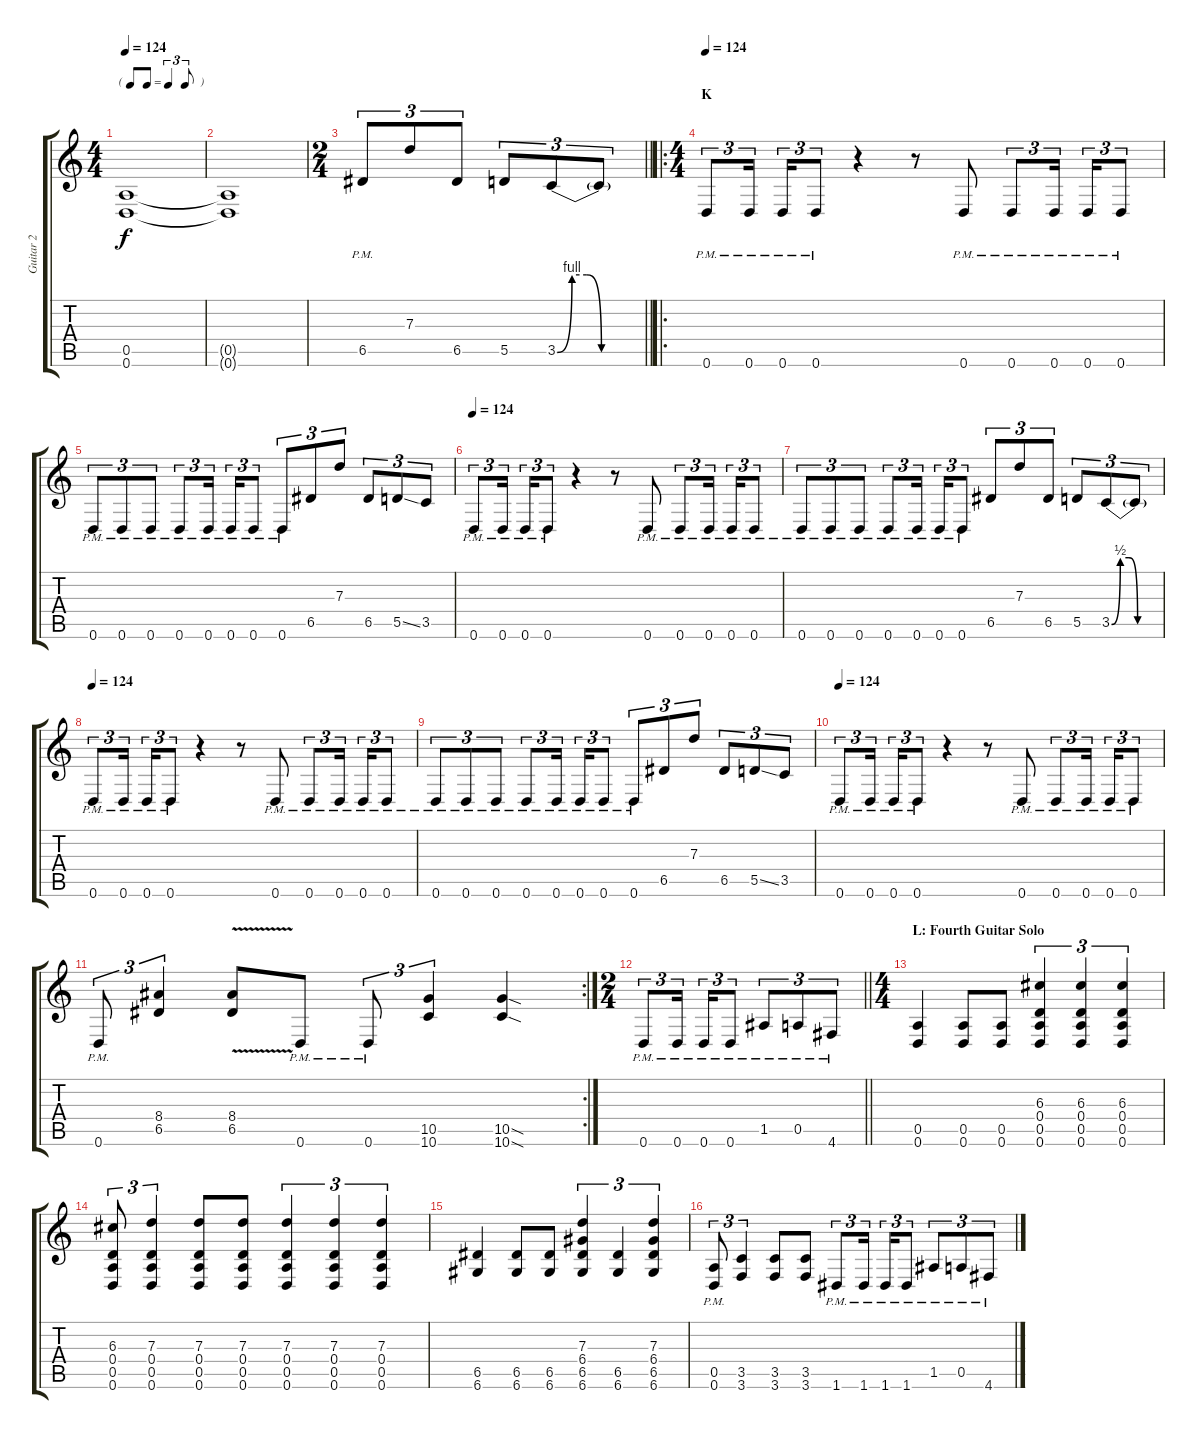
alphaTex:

\track ("Guitar 2" "Guitar 2") {instrument distortionguitar}
\staff {score tabs}
\tuning (E4 B3 G3 D3 A2 D2) {hide}
\ts (4 4)
\tf triplet8th
\tempo 124
\clef g2
\ks c
(0.5{t} 0.6{t}).1{dy f} |
(0.5{t} 0.6{t}).1 |
\ts (2 4)
\barLineRight lightlight
6.5{pm}.8{tu (3 2)} 7.3.8{tu (3 2)} 6.5.8{tu (3 2)} 5.5.8{tu (3 2)} 3.5{be (custom 0 0 10 4 20 4 30 0 60 0)}.8{tu (3 2)} 3.5{t}.8{tu (3 2)} |
\ro
\ts (4 4)
\section ("" "K")
\tempo 124
0.6{pm}.8{tu (3 2)} 0.6{pm}.16{tu (3 2)} 0.6{pm}.16{tu (3 2)} 0.6{pm}.8{tu (3 2)} r.4 r.8 0.6{pm}.8 0.6{pm}.8{tu (3 2)} 0.6{pm}.16{tu (3 2)} 0.6{pm}.16{tu (3 2)} 0.6{pm}.8{tu (3 2)} |
0.6{pm}.8{tu (3 2)} 0.6{pm}.8{tu (3 2)} 0.6{pm}.8{tu (3 2)} 0.6{pm}.8{tu (3 2)} 0.6{pm}.16{tu (3 2)} 0.6{pm}.16{tu (3 2)} 0.6{pm}.8{tu (3 2)} 0.6{pm}.8{tu (3 2)} 6.5.8{tu (3 2)} 7.3.8{tu (3 2)} 6.5.8{tu (3 2)} 5.5{ss}.8{tu (3 2)} 3.5.8{tu (3 2)} |
\tempo 124
0.6{pm}.8{tu (3 2)} 0.6{pm}.16{tu (3 2)} 0.6{pm}.16{tu (3 2)} 0.6{pm}.8{tu (3 2)} r.4 r.8 0.6{pm}.8 0.6{pm}.8{tu (3 2)} 0.6{pm}.16{tu (3 2)} 0.6{pm}.16{tu (3 2)} 0.6{pm}.8{tu (3 2)} |
0.6{pm}.8{tu (3 2)} 0.6{pm}.8{tu (3 2)} 0.6{pm}.8{tu (3 2)} 0.6{pm}.8{tu (3 2)} 0.6{pm}.16{tu (3 2)} 0.6{pm}.16{tu (3 2)} 0.6{pm}.8{tu (3 2)} 6.5.8{tu (3 2)} 7.3.8{tu (3 2)} 6.5.8{tu (3 2)} 5.5.8{tu (3 2)} 3.5{be (custom 0 0 10 2 20 2 30 0 60 0)}.8{tu (3 2)} 3.5{t}.8{tu (3 2)} |
\tempo 124
0.6{pm}.8{tu (3 2)} 0.6{pm}.16{tu (3 2)} 0.6{pm}.16{tu (3 2)} 0.6{pm}.8{tu (3 2)} r.4 r.8 0.6{pm}.8 0.6{pm}.8{tu (3 2)} 0.6{pm}.16{tu (3 2)} 0.6{pm}.16{tu (3 2)} 0.6{pm}.8{tu (3 2)} |
0.6{pm}.8{tu (3 2)} 0.6{pm}.8{tu (3 2)} 0.6{pm}.8{tu (3 2)} 0.6{pm}.8{tu (3 2)} 0.6{pm}.16{tu (3 2)} 0.6{pm}.16{tu (3 2)} 0.6{pm}.8{tu (3 2)} 0.6{pm}.8{tu (3 2)} 6.5.8{tu (3 2)} 7.3.8{tu (3 2)} 6.5.8{tu (3 2)} 5.5{ss}.8{tu (3 2)} 3.5.8{tu (3 2)} |
\tempo 124
0.6{pm}.8{tu (3 2)} 0.6{pm}.16{tu (3 2)} 0.6{pm}.16{tu (3 2)} 0.6{pm}.8{tu (3 2)} r.4 r.8 0.6{pm}.8 0.6{pm}.8{tu (3 2)} 0.6{pm}.16{tu (3 2)} 0.6{pm}.16{tu (3 2)} 0.6{pm}.8{tu (3 2)} |
\rc 2
0.6{pm}.8{tu (3 2)} (8.4 6.5).4{tu (3 2)} (8.4{v} 6.5{v}).8 0.6{pm}.8 0.6{pm}.8{tu (3 2)} (10.5 10.6).4{tu (3 2)} (10.5{sod} 10.6{sod}).4 |
\ts (2 4)
\barLineRight lightlight
0.6{pm}.8{tu (3 2)} 0.6{pm}.16{tu (3 2)} 0.6{pm}.16{tu (3 2)} 0.6{pm}.8{tu (3 2)} 1.5{pm}.8{tu (3 2)} 0.5{pm}.8{tu (3 2)} 4.6{pm}.8{tu (3 2)} |
\ts (4 4)
\section ("" "L: Fourth Guitar Solo")
(0.5 0.6).4 (0.5 0.6).8 (0.5 0.6).8 (6.3 0.4 0.5 0.6).4{tu (3 2)} (6.3 0.4 0.5 0.6).4{tu (3 2)} (6.3 0.4 0.5 0.6).4{tu (3 2)} |
(6.3 0.4 0.5 0.6).8{tu (3 2)} (7.3 0.4 0.5 0.6).4{tu (3 2)} (7.3 0.4 0.5 0.6).8 (7.3 0.4 0.5 0.6).8 (7.3 0.4 0.5 0.6).4{tu (3 2)} (7.3 0.4 0.5 0.6).4{tu (3 2)} (7.3 0.4 0.5 0.6).4{tu (3 2)} |
(6.5 6.6).4 (6.5 6.6).8 (6.5 6.6).8 (7.3 6.4 6.5 6.6).4{tu (3 2)} (6.5 6.6).4{tu (3 2)} (7.3 6.4 6.5 6.6).4{tu (3 2)} |
(0.5{pm} 0.6{pm}).8{tu (3 2)} (3.5 3.6).4{tu (3 2)} (3.5 3.6).8 (3.5 3.6).8 1.6{pm}.8{tu (3 2)} 1.6{pm}.16{tu (3 2)} 1.6{pm}.16{tu (3 2)} 1.6{pm}.8{tu (3 2)} 1.5{pm}.8{tu (3 2)} 0.5{pm}.8{tu (3 2)} 4.6{pm}.8{tu (3 2)}
